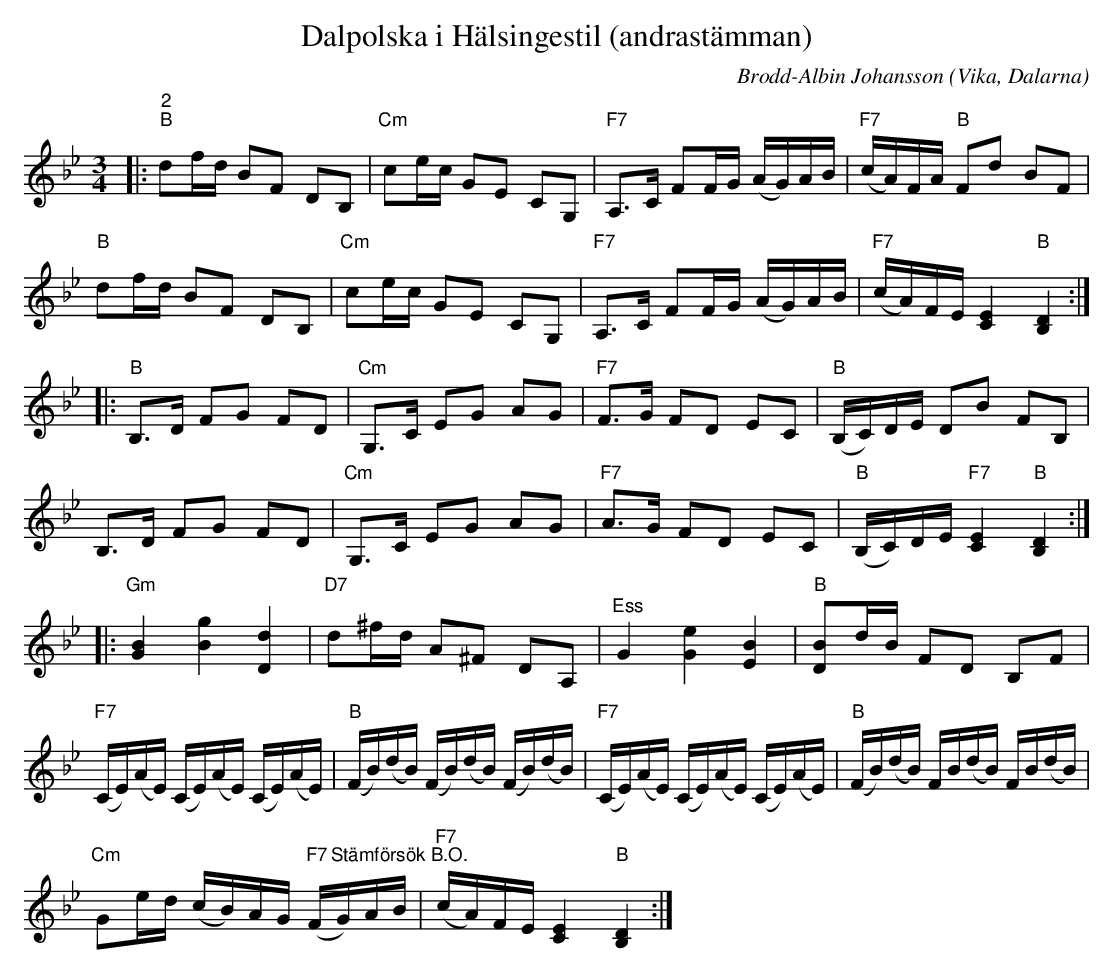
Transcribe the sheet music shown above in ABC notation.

X:1
T:Dalpolska i Hälsingestil (andrastämman)
C:Brodd-Albin Johansson
O:Vika, Dalarna
L:1/16
M:3/4
K:Bb
V:2
|:"^2""B" d2fd B2F2 D2B,2 |"Cm" c2ec G2E2 C2G,2 |"F7" A,2>C2 F2FG (AG)AB |"F7" (cA)FA "B" F2d2 B2F2 |
"B" d2fd B2F2 D2B,2 |"Cm" c2ec G2E2 C2G,2 |"F7" A,2>C2 F2FG (AG)AB | "F7"(cA)FE  [CE]4 "B" [B,D]4 ::
"B" B,2>D2 F2G2 F2D2 |"Cm" G,2>C2 E2G2 A2G2 |"F7" F2>G2 F2D2 E2C2 |"B" (B,C)DE D2B2 F2B,2 |
B,2>D2 F2G2 F2D2 |"Cm" G,2>C2 E2G2 A2G2 |"F7" A2>G2 F2D2 E2C2 | "B" (B,C)DE"F7" [CE]4"B" [B,D]4 ::
"Gm" [GB]4 [Bg]4 [Dd]4 |"D7" d2^fd A2^F2 D2A,2 | "^Ess" G4 [Ge]4 [EB]4 | "B" [DB]2dB F2D2 B,2F2 |
"F7" (CE)(AE) (CE)(AE) (CE)(AE) | "B" (FB)(dB) (FB)(dB) (FB)(dB) |"F7" (CE)(AE) (CE)(AE) (CE)(AE) |"B" (FB)(dB) FB(dB) FB(dB) |
"Cm" G2ed (cB)AG"F7" (F"^Stämförsök B.O."G)AB |"F7" (cA)FE [CE]4"B" [B,D]4 :|
